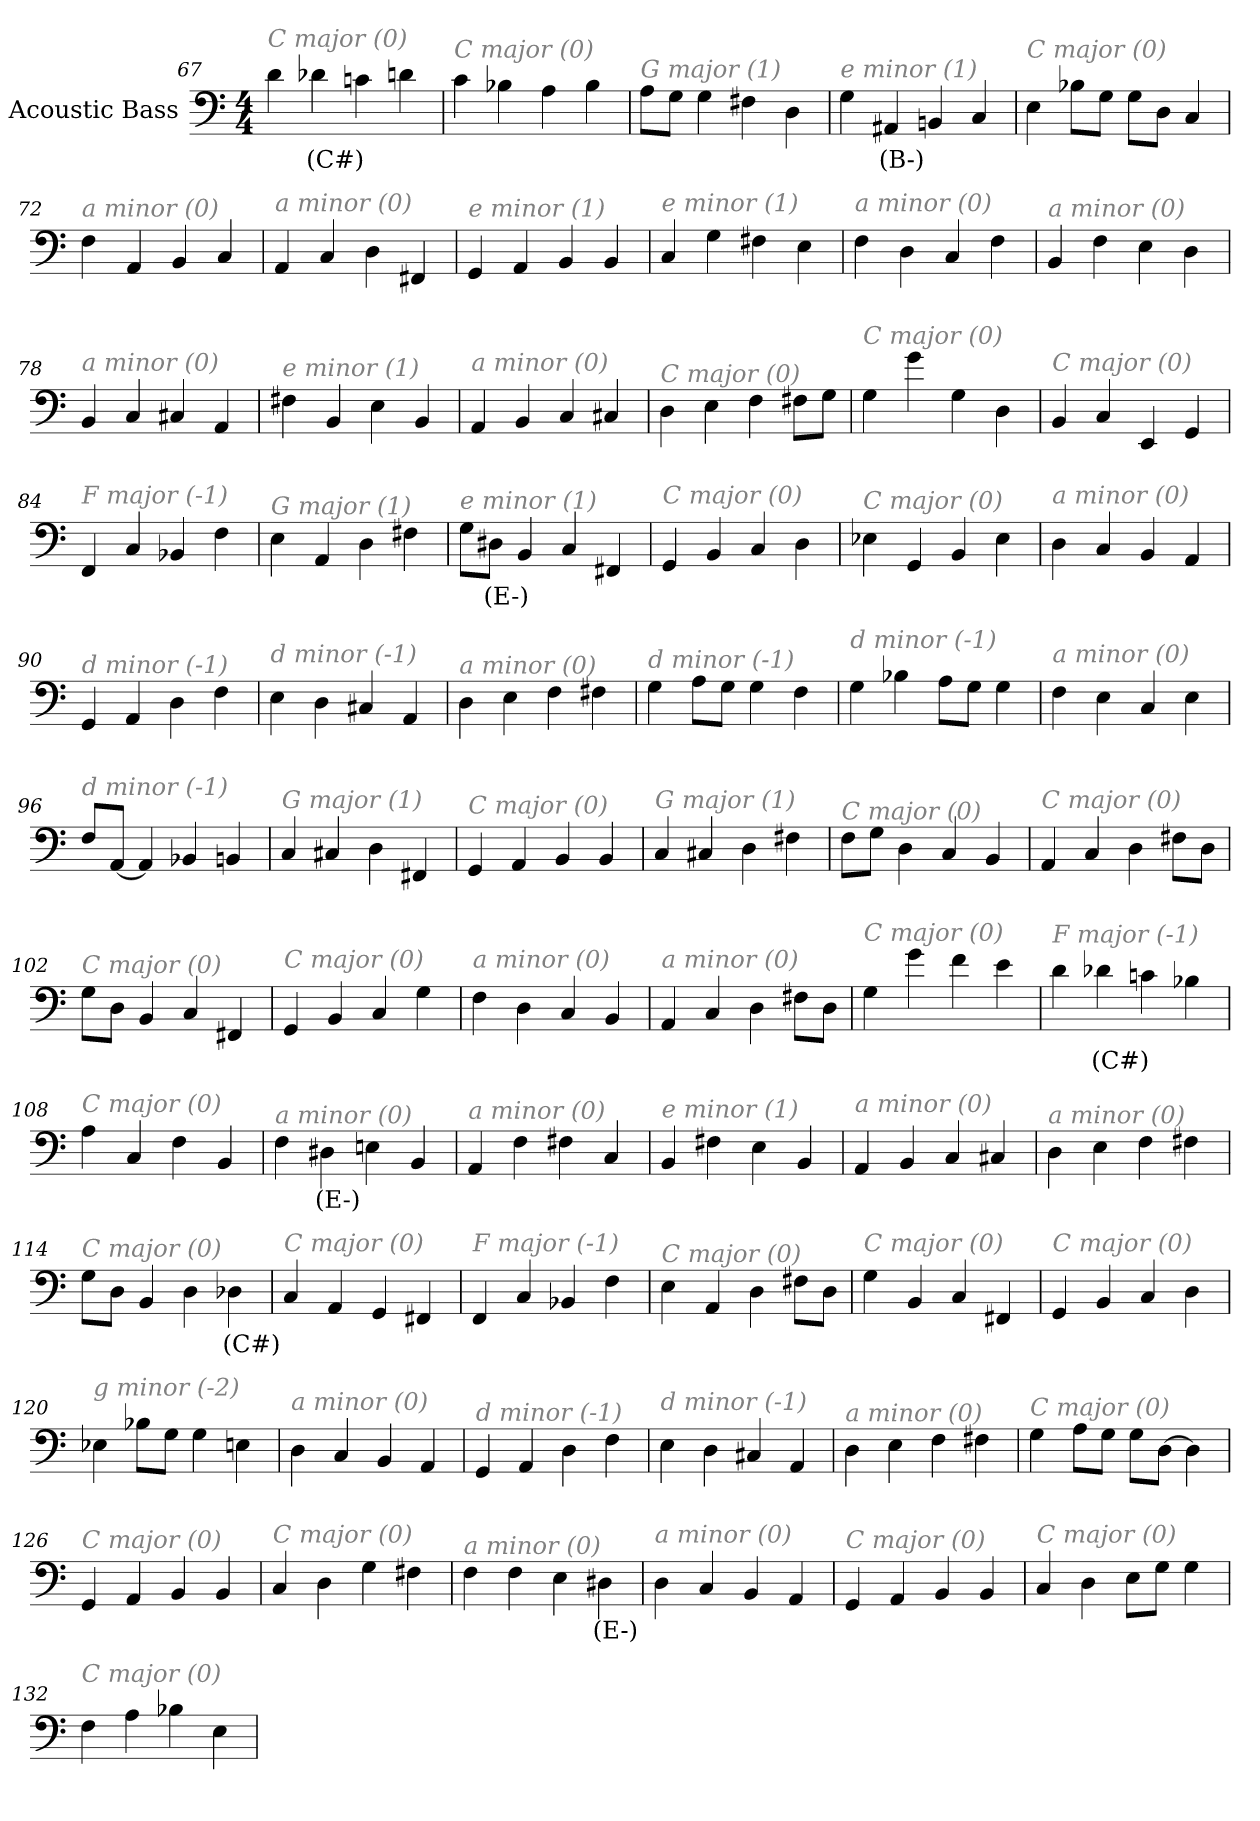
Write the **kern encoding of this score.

**kern	**text
*part1	*part1
*staff1	*staff1
*I"Acoustic Bass	*
*clefF4	*
*ITrd7c12	*
*k[]	*
*C:	*
*M4/4	*
=67	=67
!LO:TX:i:color=#808080:t=C major (0)	!
4D	.
4D-Xi	(C#)
4Cn	.
4D	.
=68	=68
!LO:TX:i:color=#808080:t=C major (0)	!
4C	.
4BB-X	.
4AA	.
4BB-	.
=69	=69
!LO:TX:i:color=#808080:t=G major (1)	!
8AAL	.
8GGJ	.
4GG	.
4FF#X	.
4DD	.
=70	=70
!LO:TX:i:color=#808080:t=e minor (1)	!
4GG	.
4AAA#Xi	(B-)
4BBBn	.
4CC	.
=71	=71
!LO:TX:i:color=#808080:t=C major (0)	!
4EE	.
8BB-XL	.
8GGJ	.
8GGL	.
8DDJ	.
4CC	.
=72	=72
!LO:TX:i:color=#808080:t=a minor (0)	!
4FF	.
4AAA	.
4BBB	.
4CC	.
=73	=73
!LO:TX:i:color=#808080:t=a minor (0)	!
4AAA	.
4CC	.
4DD	.
4FFF#X	.
=74	=74
!LO:TX:i:color=#808080:t=e minor (1)	!
4GGG	.
4AAA	.
4BBB	.
4BBB	.
=75	=75
!LO:TX:i:color=#808080:t=e minor (1)	!
4CC	.
4GG	.
4FF#X	.
4EE	.
=76	=76
!LO:TX:i:color=#808080:t=a minor (0)	!
4FF	.
4DD	.
4CC	.
4FF	.
=77	=77
!LO:TX:i:color=#808080:t=a minor (0)	!
4BBB	.
4FF	.
4EE	.
4DD	.
=78	=78
!LO:TX:i:color=#808080:t=a minor (0)	!
4BBB	.
4CC	.
4CC#X	.
4AAA	.
=79	=79
!LO:TX:i:color=#808080:t=e minor (1)	!
4FF#X	.
4BBB	.
4EE	.
4BBB	.
=80	=80
!LO:TX:i:color=#808080:t=a minor (0)	!
4AAA	.
4BBB	.
4CC	.
4CC#X	.
=81	=81
!LO:TX:i:color=#808080:t=C major (0)	!
4DD	.
4EE	.
4FF	.
8FF#XL	.
8GGJ	.
=82	=82
!LO:TX:i:color=#808080:t=C major (0)	!
4GG	.
4G	.
4GG	.
4DD	.
=83	=83
!LO:TX:i:color=#808080:t=C major (0)	!
4BBB	.
4CC	.
4EEE	.
4GGG	.
=84	=84
!LO:TX:i:color=#808080:t=F major (-1)	!
4FFF	.
4CC	.
4BBB-X	.
4FF	.
=85	=85
!LO:TX:i:color=#808080:t=G major (1)	!
4EE	.
4AAA	.
4DD	.
4FF#X	.
=86	=86
!LO:TX:i:color=#808080:t=e minor (1)	!
8GGL	.
8DD#XiJ	(E-)
4BBB	.
4CC	.
4FFF#X	.
=87	=87
!LO:TX:i:color=#808080:t=C major (0)	!
4GGG	.
4BBB	.
4CC	.
4DD	.
=88	=88
!LO:TX:i:color=#808080:t=C major (0)	!
4EE-X	.
4GGG	.
4BBB	.
4EE-	.
=89	=89
!LO:TX:i:color=#808080:t=a minor (0)	!
4DD	.
4CC	.
4BBB	.
4AAA	.
=90	=90
!LO:TX:i:color=#808080:t=d minor (-1)	!
4GGG	.
4AAA	.
4DD	.
4FF	.
=91	=91
!LO:TX:i:color=#808080:t=d minor (-1)	!
4EE	.
4DD	.
4CC#X	.
4AAA	.
=92	=92
!LO:TX:i:color=#808080:t=a minor (0)	!
4DD	.
4EE	.
4FF	.
4FF#X	.
=93	=93
!LO:TX:i:color=#808080:t=d minor (-1)	!
4GG	.
8AAL	.
8GGJ	.
4GG	.
4FF	.
=94	=94
!LO:TX:i:color=#808080:t=d minor (-1)	!
4GG	.
4BB-X	.
8AAL	.
8GGJ	.
4GG	.
=95	=95
!LO:TX:i:color=#808080:t=a minor (0)	!
4FF	.
4EE	.
4CC	.
4EE	.
=96	=96
!LO:TX:i:color=#808080:t=d minor (-1)	!
8FFL	.
[8AAAJ	.
4AAA]	.
4BBB-X	.
4BBBn	.
=97	=97
!LO:TX:i:color=#808080:t=G major (1)	!
4CC	.
4CC#X	.
4DD	.
4FFF#X	.
=98	=98
!LO:TX:i:color=#808080:t=C major (0)	!
4GGG	.
4AAA	.
4BBB	.
4BBB	.
=99	=99
!LO:TX:i:color=#808080:t=G major (1)	!
4CC	.
4CC#X	.
4DD	.
4FF#X	.
=100	=100
!LO:TX:i:color=#808080:t=C major (0)	!
8FFL	.
8GGJ	.
4DD	.
4CC	.
4BBB	.
=101	=101
!LO:TX:i:color=#808080:t=C major (0)	!
4AAA	.
4CC	.
4DD	.
8FF#XL	.
8DDJ	.
=102	=102
!LO:TX:i:color=#808080:t=C major (0)	!
8GGL	.
8DDJ	.
4BBB	.
4CC	.
4FFF#X	.
=103	=103
!LO:TX:i:color=#808080:t=C major (0)	!
4GGG	.
4BBB	.
4CC	.
4GG	.
=104	=104
!LO:TX:i:color=#808080:t=a minor (0)	!
4FF	.
4DD	.
4CC	.
4BBB	.
=105	=105
!LO:TX:i:color=#808080:t=a minor (0)	!
4AAA	.
4CC	.
4DD	.
8FF#XL	.
8DDJ	.
=106	=106
!LO:TX:i:color=#808080:t=C major (0)	!
4GG	.
4G	.
4F	.
4E	.
=107	=107
!LO:TX:i:color=#808080:t=F major (-1)	!
4D	.
4D-Xi	(C#)
4Cn	.
4BB-X	.
=108	=108
!LO:TX:i:color=#808080:t=C major (0)	!
4AA	.
4CC	.
4FF	.
4BBB	.
=109	=109
!LO:TX:i:color=#808080:t=a minor (0)	!
4FF	.
4DD#Xi	(E-)
4EEn	.
4BBB	.
=110	=110
!LO:TX:i:color=#808080:t=a minor (0)	!
4AAA	.
4FF	.
4FF#X	.
4CC	.
=111	=111
!LO:TX:i:color=#808080:t=e minor (1)	!
4BBB	.
4FF#X	.
4EE	.
4BBB	.
=112	=112
!LO:TX:i:color=#808080:t=a minor (0)	!
4AAA	.
4BBB	.
4CC	.
4CC#X	.
=113	=113
!LO:TX:i:color=#808080:t=a minor (0)	!
4DD	.
4EE	.
4FF	.
4FF#X	.
=114	=114
!LO:TX:i:color=#808080:t=C major (0)	!
8GGL	.
8DDJ	.
4BBB	.
4DD	.
4DD-Xi	(C#)
=115	=115
!LO:TX:i:color=#808080:t=C major (0)	!
4CC	.
4AAA	.
4GGG	.
4FFF#X	.
=116	=116
!LO:TX:i:color=#808080:t=F major (-1)	!
4FFF	.
4CC	.
4BBB-X	.
4FF	.
=117	=117
!LO:TX:i:color=#808080:t=C major (0)	!
4EE	.
4AAA	.
4DD	.
8FF#XL	.
8DDJ	.
=118	=118
!LO:TX:i:color=#808080:t=C major (0)	!
4GG	.
4BBB	.
4CC	.
4FFF#X	.
=119	=119
!LO:TX:i:color=#808080:t=C major (0)	!
4GGG	.
4BBB	.
4CC	.
4DD	.
=120	=120
!LO:TX:i:color=#808080:t=g minor (-2)	!
4EE-X	.
8BB-XL	.
8GGJ	.
4GG	.
4EEn	.
=121	=121
!LO:TX:i:color=#808080:t=a minor (0)	!
4DD	.
4CC	.
4BBB	.
4AAA	.
=122	=122
!LO:TX:i:color=#808080:t=d minor (-1)	!
4GGG	.
4AAA	.
4DD	.
4FF	.
=123	=123
!LO:TX:i:color=#808080:t=d minor (-1)	!
4EE	.
4DD	.
4CC#X	.
4AAA	.
=124	=124
!LO:TX:i:color=#808080:t=a minor (0)	!
4DD	.
4EE	.
4FF	.
4FF#X	.
=125	=125
!LO:TX:i:color=#808080:t=C major (0)	!
4GG	.
8AAL	.
8GGJ	.
8GGL	.
[8DDJ	.
4DD]	.
=126	=126
!LO:TX:i:color=#808080:t=C major (0)	!
4GGG	.
4AAA	.
4BBB	.
4BBB	.
=127	=127
!LO:TX:i:color=#808080:t=C major (0)	!
4CC	.
4DD	.
4GG	.
4FF#X	.
=128	=128
!LO:TX:i:color=#808080:t=a minor (0)	!
4FF	.
4FF	.
4EE	.
4DD#Xi	(E-)
=129	=129
!LO:TX:i:color=#808080:t=a minor (0)	!
4DD	.
4CC	.
4BBB	.
4AAA	.
=130	=130
!LO:TX:i:color=#808080:t=C major (0)	!
4GGG	.
4AAA	.
4BBB	.
4BBB	.
=131	=131
!LO:TX:i:color=#808080:t=C major (0)	!
4CC	.
4DD	.
8EEL	.
8GGJ	.
4GG	.
=132	=132
!LO:TX:i:color=#808080:t=C major (0)	!
4FF	.
4AA	.
4BB-X	.
4EE	.
=	=
*-	*-
